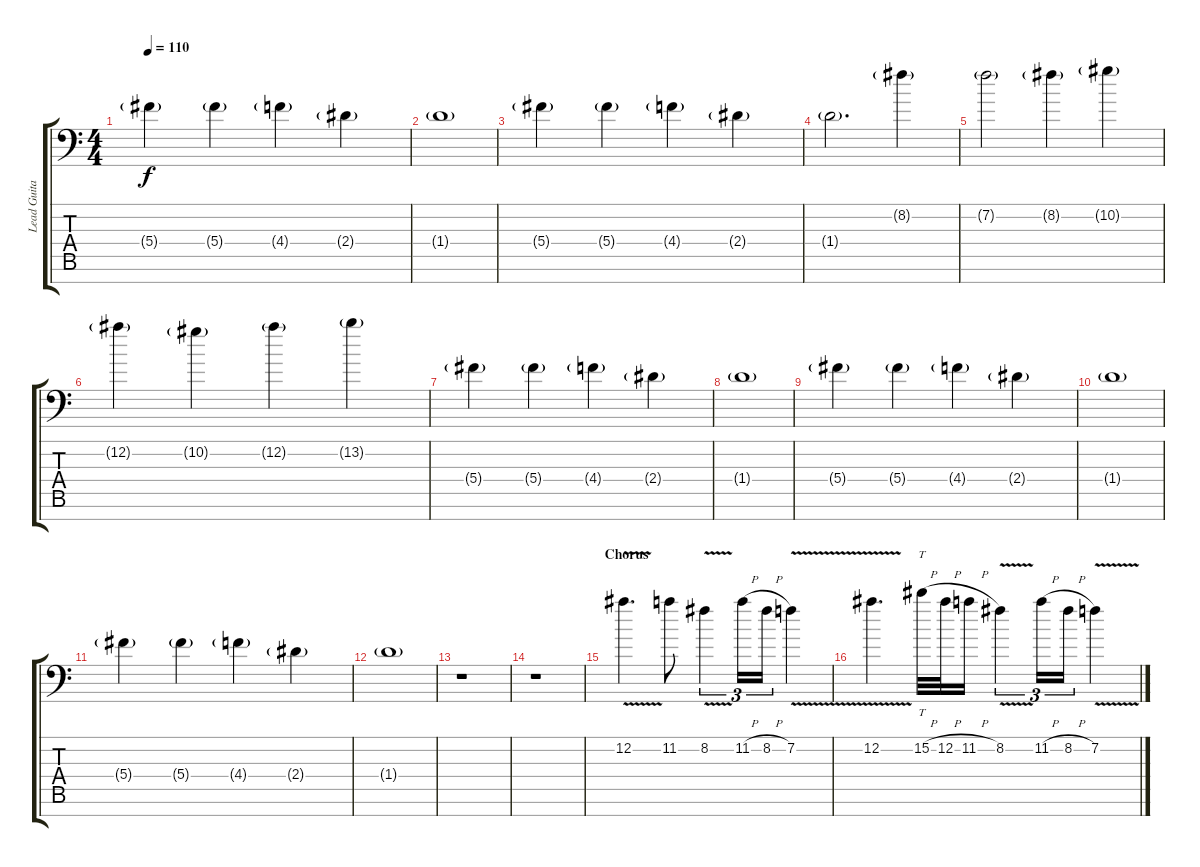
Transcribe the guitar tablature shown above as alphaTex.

\track ("Lead Guitar Left" "Lead Guita") {instrument distortionguitar}
\staff {score tabs}
\tuning (Eb4 Bb3 Gb3 Db3 Ab2 Eb2 Ab1) {hide}
\ts (4 4)
\tempo 110
\clef f4
\ks c
5.4{g}.4{dy f} 5.4{g}.4 4.4{g}.4 2.4{g}.4 |
1.4{g}.1 |
5.4{g}.4 5.4{g}.4 4.4{g}.4 2.4{g}.4 |
1.4{g}.2{d} 8.2{g}.4 |
7.2{g}.2 8.2{g}.4 10.2{g}.4 |
12.2{g}.4 10.2{g}.4 12.2{g}.4 13.2{g}.4 |
5.4{g}.4 5.4{g}.4 4.4{g}.4 2.4{g}.4 |
1.4{g}.1 |
5.4{g}.4 5.4{g}.4 4.4{g}.4 2.4{g}.4 |
1.4{g}.1 |
5.4{g}.4 5.4{g}.4 4.4{g}.4 2.4{g}.4 |
1.4{g}.1 |
r.1 |
r.1 |
\section ("" "Chorus")
12.2{v}.4{d} 11.2.8 8.2{v}.4{tu (3 2)} 11.2{h}.16{tu (3 2)} 8.2{h}.16{tu (3 2)} 7.2{v}.4 |
12.2{v}.4{d} 15.2{h}.32{tt} 12.2{h}.32 11.2{h}.16 8.2{v}.4{tu (3 2)} 11.2{h}.16{tu (3 2)} 8.2{h}.16{tu (3 2)} 7.2{v}.4
